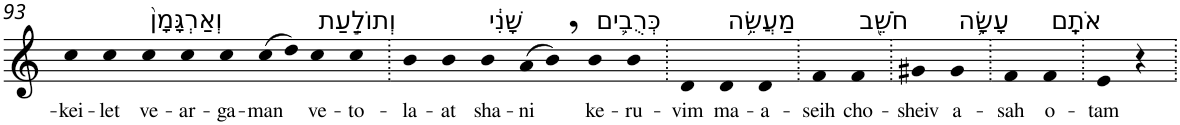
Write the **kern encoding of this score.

**kern	**text
*part1	*part1
*staff1	*staff1
*I"Piano	*
*I'Pno	*
!!LO:PB:g=z
*clefG2	*
*k[]	*
=93	=93
!	!LO:LY:b
4cc	-kei-
!	!LO:LY:b
4cc	-let
!LO:TX:a:t=וְאַרְגָּמָן֙	!
!	!LO:LY:b
4cc	ve-
!	!LO:LY:b
4cc	-ar-
!	!LO:LY:b
4cc	-ga-
!	!LO:LY:b
(>8cc	-man
8dd)	.
!LO:TX:a:t=וְתוֹלַ֣עַת	!
!	!LO:LY:b
4cc	ve-
!	!LO:LY:b
4cc	-to-
=94.	=94.
!	!LO:LY:b
4b	-la-
!	!LO:LY:b
4b	-at
!LO:TX:a:t=שָׁנִ֔י	!
!	!LO:LY:b
4b	sha-
!	!LO:LY:b
(>8a	-ni
8b,)	.
!LO:TX:a:t=כְּרֻבִ֛ים	!
!	!LO:LY:b
4b	ke-
!	!LO:LY:b
4b	-ru-
=95.	=95.
!	!LO:LY:b
4d	-vim
!LO:TX:a:t=מַעֲשֵׂ֥ה	!
!	!LO:LY:b
4d	ma-
!	!LO:LY:b
4d	-a-
=96.	=96.
!	!LO:LY:b
4f	-seih
!LO:TX:a:t=חֹשֵׁ֖ב	!
!	!LO:LY:b
4f	cho-
=97.	=97.
!	!LO:LY:b
4g#X	-sheiv
!LO:TX:a:t=עָשָׂ֥ה	!
!	!LO:LY:b
4g#	a-
=98.	=98.
!	!LO:LY:b
4f	-sah
!LO:TX:a:t=אֹתָֽם	!
!	!LO:LY:b
4f	o-
=99.	=99.
!	!LO:LY:b
4e	-tam
4r	.
=.	=.
*-	*-
